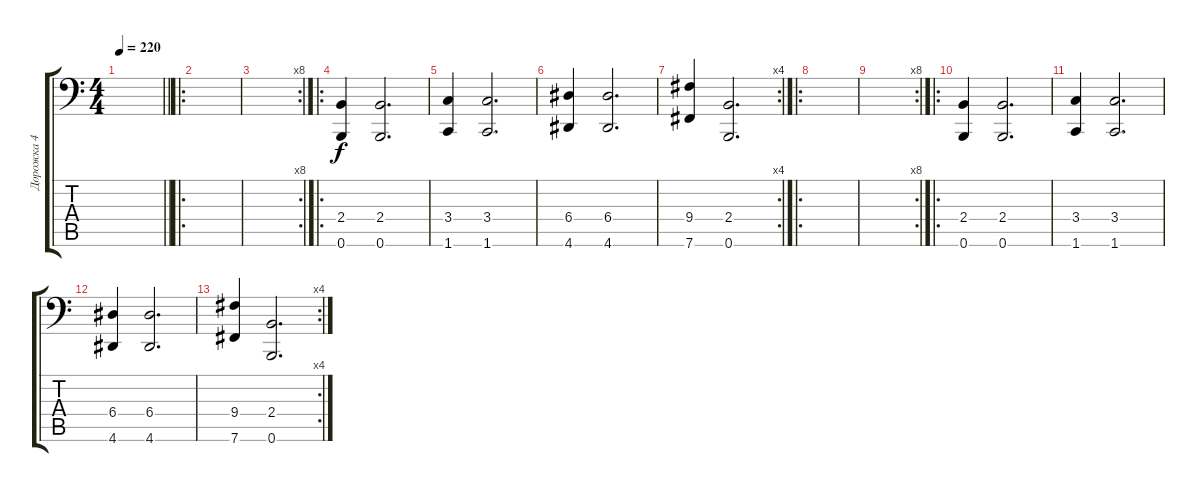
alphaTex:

\track ("Дорожка 4" "Дорожка 4") {instrument electricbasspick}
\staff {score tabs}
\tuning (B2 Gb2 D2 A1 E1 B0) {hide}
\ts (4 4)
\tempo 220
\clef f4
\barLineRight lightlight
\ks c
|
\ro
|
\rc 8
|
\ro
(2.4 0.6).4 (2.4 0.6).2{d} |
(3.4 1.6).4 (3.4 1.6).2{d} |
(6.4 4.6).4 (6.4 4.6).2{d} |
\rc 4
(9.4 7.6).4 (2.4 0.6).2{d} |
\ro
|
\rc 8
|
\ro
(2.4 0.6).4 (2.4 0.6).2{d} |
(3.4 1.6).4 (3.4 1.6).2{d} |
(6.4 4.6).4 (6.4 4.6).2{d} |
\rc 4
(9.4 7.6).4 (2.4 0.6).2{d}
